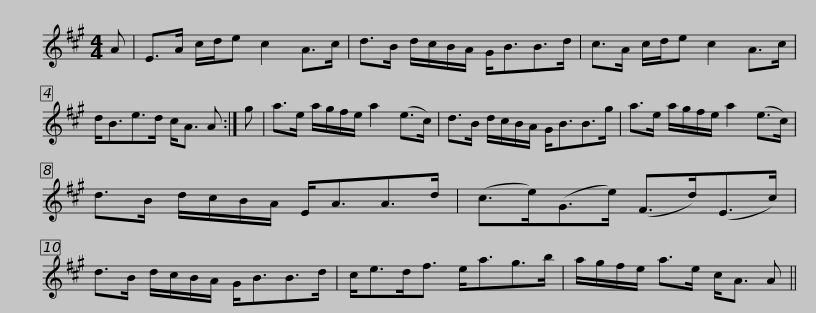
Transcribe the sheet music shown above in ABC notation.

X:1
L:1/8
M:4/4
I:linebreak $
K:A
V:1 treble
V:1
 A | E>A c/d/e c2 A>c | d>B d/c/B/A/ G<BB>d | c>A c/d/e c2 A>c | d<Be>d c<A A :| %5
 g |$ a>e a/g/f/e/ a2 (e>c) | d>B d/c/B/A/ G<BB>g | a>e a/g/f/e/ a2 (e>c) | d>B d/c/B/A/ E<AA>d |$ %10
 (c>e)(G>e) (F>d)(E>c) | d>B d/c/B/A/ G<BB>d | c<ed<f e<ag>b | a/g/f/e/ a>e c<A A || %14
